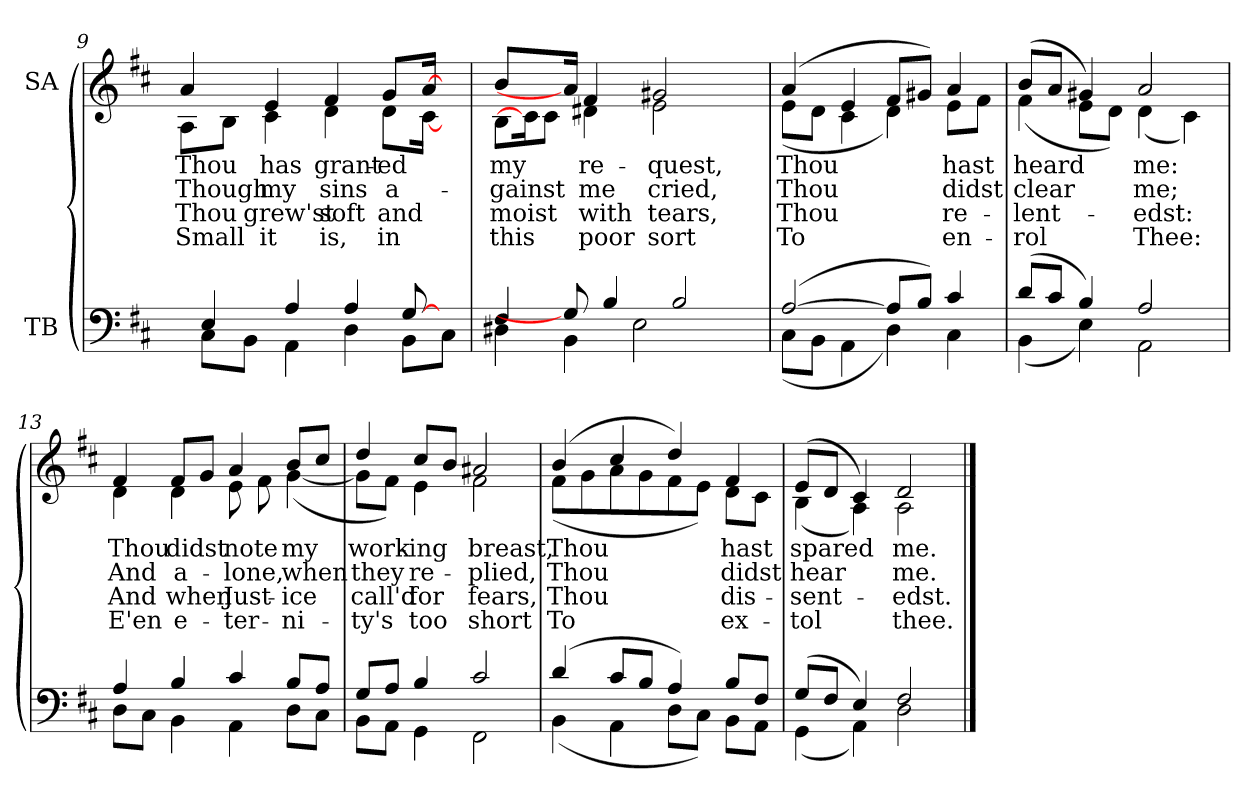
**kern	**kern	**text	**text	**text	**text
*part2	*part1	*part1	*part1	*part1	*part1
*staff2	*staff1	*staff1	*staff1	*staff1	*staff1
*I"TB	*I"SA	*	*	*	*
!!LO:LB:g=z
*clefF4	*clefG2	*	*	*	*
*k[f#c#]	*k[f#c#]	*	*	*	*
*D:	*D:	*	*	*	*
=9	=9	=9	=9	=9	=9
*^	*	*	*	*	*
!	!	!	!LO:LY:b	!LO:LY:b	!LO:LY:b	!LO:LY:b
*	*	*^	*	*	*	*
8ryy	8ryy	16ryy	16ryy	2	4	6	7
!	!	!	!	!LO:LY:b	!LO:LY:b	!LO:LY:b	!LO:LY:b
.	.	4a/	8A\L	Thou	Though	Thou	Small
4E/	8C#\L	.	.	.	.	.	.
.	.	.	8B\J	.	.	.	.
.	8BB\J	.	.	.	.	.	.
!	!	!	!	!LO:LY:b	!LO:LY:b	!LO:LY:b	!LO:LY:b
.	.	4e/	4c#\	has	my	grew'st	it
4A/	4AA\	.	.	.	.	.	.
!	!	!	!	!LO:LY:b	!LO:LY:b	!LO:LY:b	!LO:LY:b
.	.	4f#/	4d\	grant-	sins	soft	is,
4A/	4D\	.	.	.	.	.	.
!	!	!	!	!LO:LY:b	!LO:LY:b	!LO:LY:b	!LO:LY:b
.	.	8g/L	8d\L	-ed	a-	and	in
[8G/	8BB\L	.	.	.	.	.	.
.	.	[16a/J	[16c#\J	.	.	.	.
8ryy	8C#\J	8ryy	8ryy	.	.	.	.
=10	=10	=10	=10	=10	=10	=10	=10
!	!	!	!	!LO:LY:b	!LO:LY:b	!LO:LY:b	!LO:LY:b
4F#/	4D#X\	4b/	8B\L	my	-gainst	moist	this
.	.	.	16c#\J]	.	.	.	.
.	.	.	8c#\J	.	.	.	.
8G/]	4BB\	16a/J]	.	.	.	.	.
!	!	!	!	!LO:LY:b	!LO:LY:b	!LO:LY:b	!LO:LY:b
.	.	4f#/	4d#X\	re-	me	with	poor
4B/	.	.	.	.	.	.	.
.	2E\	.	.	.	.	.	.
!	!	!	!	!LO:LY:b	!LO:LY:b	!LO:LY:b	!LO:LY:b
.	.	2g#X/	2e\	-quest,	cried,	tears,	sort
2B/	.	.	.	.	.	.	.
.	8ryy	.	.	.	.	.	.
.	.	16ryy	16ryy	.	.	.	.
=11	=11	=11	=11	=11	=11	=11	=11
!	!	!	!	!LO:LY:b	!LO:LY:b	!LO:LY:b	!LO:LY:b
([>2A/	(<8C#\L	(4a/	(<8e\L	Thou	Thou	Thou	To
.	8BB\J	.	8d\J	.	.	.	.
.	4AA\	4e/	4c#\	.	.	.	.
8A/L]	4D\)	8f#/L	4d\)	.	.	.	.
8B/J)	.	8g#X/J)	.	.	.	.	.
!	!	!	!	!LO:LY:b	!LO:LY:b	!LO:LY:b	!LO:LY:b
4c#/	4C#\	4a/	8e\L	hast	didst	re-	en-
.	.	.	8f#\J	.	.	.	.
=12	=12	=12	=12	=12	=12	=12	=12
!	!	!	!	!LO:LY:b	!LO:LY:b	!LO:LY:b	!LO:LY:b
(>8d/L	(<4BB\	(>8b/L	(<4f#\	heard	clear	-lent-	-rol
8c#/J	.	8a/J	.	.	.	.	.
4B/)	4E\)	4g#X/)	8e\L	.	.	.	.
.	.	.	8d\J)	.	.	.	.
!	!	!	!	!LO:LY:b	!LO:LY:b	!LO:LY:b	!LO:LY:b
2A/	2AA\	2a/	(<4d\	me:	me;	-edst:	Thee:
.	.	.	4c#\)	.	.	.	.
!!LO:LB:g=z	!!
=13	=13	=13	=13	=13	=13	=13	=13
!	!	!	!	!LO:LY:b	!LO:LY:b	!LO:LY:b	!LO:LY:b
4A/	8D\L	4f#/	4d\	Thou	And	And	E'en
.	8C#\J	.	.	.	.	.	.
!	!	!	!	!LO:LY:b	!LO:LY:b	!LO:LY:b	!LO:LY:b
4B/	4BB\	8f#/L	4d\	didst	a-	when	e-
.	.	8g/J	.	.	.	.	.
!	!	!	!	!LO:LY:b	!LO:LY:b	!LO:LY:b	!LO:LY:b
4c#/	4AA\	4a/	8e\	note	-lone,	Just-	-ter-
.	.	.	8f#\	.	.	.	.
!	!	!	!	!LO:LY:b	!LO:LY:b	!LO:LY:b	!LO:LY:b
8B/L	8D\L	8b/L	(<[<4g\	my	when	-ice	-ni-
8A/J	8C#\J	8cc#/J	.	.	.	.	.
=14	=14	=14	=14	=14	=14	=14	=14
!	!	!	!	!LO:LY:b	!LO:LY:b	!LO:LY:b	!LO:LY:b
8G/L	8BB\L	4dd/	8g\L]	work-	they	call'd	-ty's
8A/J	8AA\J	.	8f#\J)	.	.	.	.
!	!	!	!	!LO:LY:b	!LO:LY:b	!LO:LY:b	!LO:LY:b
4B/	4GG\	8cc#/L	4e\	-ing	re-	for	too
.	.	8b/J	.	.	.	.	.
!	!	!	!	!LO:LY:b	!LO:LY:b	!LO:LY:b	!LO:LY:b
2c#/	2FF#\	2a#X/	2f#\	breast,	-plied,	fears,	short
=15	=15	=15	=15	=15	=15	=15	=15
!	!	!	!	!LO:LY:b	!LO:LY:b	!LO:LY:b	!LO:LY:b
(4d/	(<4BB\	(4b/	(<8f#\L	Thou	Thou	Thou	To
.	.	.	8g\	.	.	.	.
8c#/L	4AA\	4cc#/	8a\	.	.	.	.
8B/J	.	.	8g\	.	.	.	.
4A/)	8D\L	4dd/)	8f#\	.	.	.	.
.	8C#\J)	.	8e\J)	.	.	.	.
!	!	!	!	!LO:LY:b	!LO:LY:b	!LO:LY:b	!LO:LY:b
8B/L	8BB\L	4f#/	8d\L	hast	didst	dis-	ex-
8F#/J	8AA\J	.	8c#\J	.	.	.	.
=16	=16	=16	=16	=16	=16	=16	=16
!	!	!	!	!LO:LY:b	!LO:LY:b	!LO:LY:b	!LO:LY:b
(>8G/L	(<4GG\	(>8e/L	(<4B\	spared	hear	-sent-	-tol
8F#/J	.	8d/J	.	.	.	.	.
4E/)	4AA\)	4c#/)	4A\)	.	.	.	.
!	!	!	!	!LO:LY:b	!LO:LY:b	!LO:LY:b	!LO:LY:b
2F#/	2D\	2d/	2A\	me.	me.	-edst.	thee.
*v	*v	*	*	*	*	*	*
*	*v	*v	*	*	*	*
==	==	==	==	==	==
*-	*-	*-	*-	*-	*-
